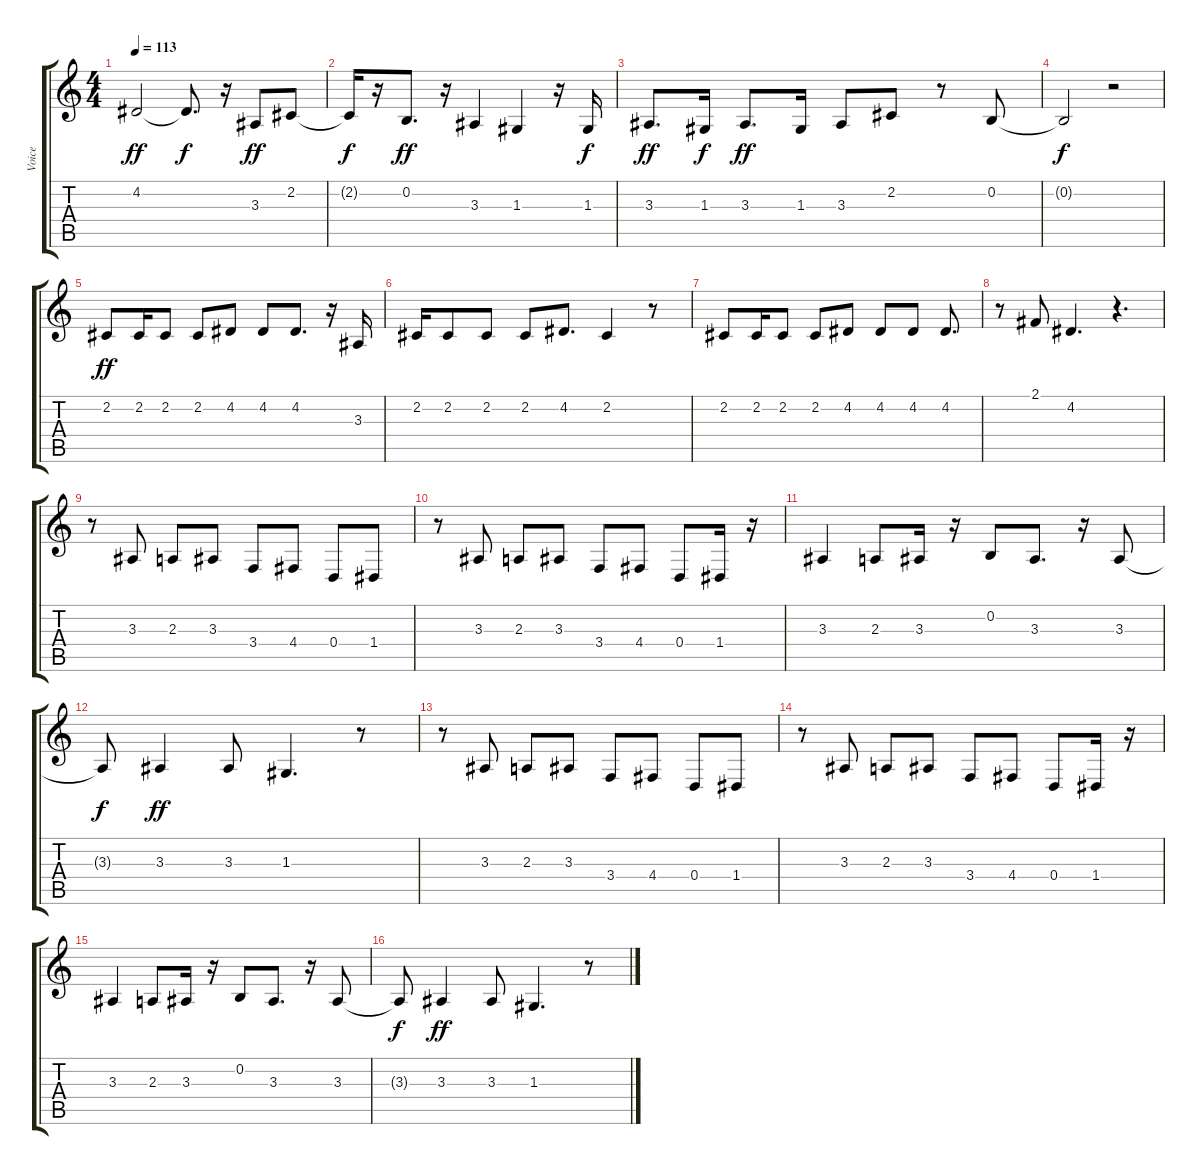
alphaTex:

\track ("Voice" "Voice") {instrument brightacousticpiano}
\staff {score tabs}
\tuning (E4 B3 G3 D3 A2 E2) {hide}
\ts (4 4)
\tempo 113
\clef g2
\ks c
4.2.2{dy ff} 4.2{t}.8{d dy f} r.16 3.3.8{dy ff} 2.2.8 |
2.2{t}.16{dy f} r.16 0.2.8{d dy ff} r.16 3.3.4 1.3.4 r.16 1.3.16{dy f} |
3.3.8{d dy ff} 1.3.16{dy f} 3.3.8{d dy ff} 1.3.16 3.3.8 2.2.8 r.8 0.2.8 |
0.2{t}.2{dy f} r.2 |
2.2.8{dy ff} 2.2.16 2.2.8 2.2.8 4.2.8 4.2.8 4.2.8{d} r.16 3.3.16 |
2.2.16 2.2.8 2.2.8 2.2.8 4.2.8{d} 2.2.4 r.8 |
2.2.8 2.2.16 2.2.8 2.2.8 4.2.8 4.2.8 4.2.8 4.2.8{d} |
r.8 2.1.8 4.2.4{d} r.4{d} |
r.8 3.3.8 2.3.8 3.3.8 3.4.8 4.4.8 0.4.8 1.4.8 |
r.8 3.3.8 2.3.8 3.3.8 3.4.8 4.4.8 0.4.8 1.4.16 r.16 |
3.3.4 2.3.8 3.3.16 r.16 0.2.8 3.3.8{d} r.16 3.3.8 |
3.3{t}.8{dy f} 3.3.4{dy ff} 3.3.8 1.3.4{d} r.8 |
r.8 3.3.8 2.3.8 3.3.8 3.4.8 4.4.8 0.4.8 1.4.8 |
r.8 3.3.8 2.3.8 3.3.8 3.4.8 4.4.8 0.4.8 1.4.16 r.16 |
3.3.4 2.3.8 3.3.16 r.16 0.2.8 3.3.8{d} r.16 3.3.8 |
3.3{t}.8{dy f} 3.3.4{dy ff} 3.3.8 1.3.4{d} r.8
